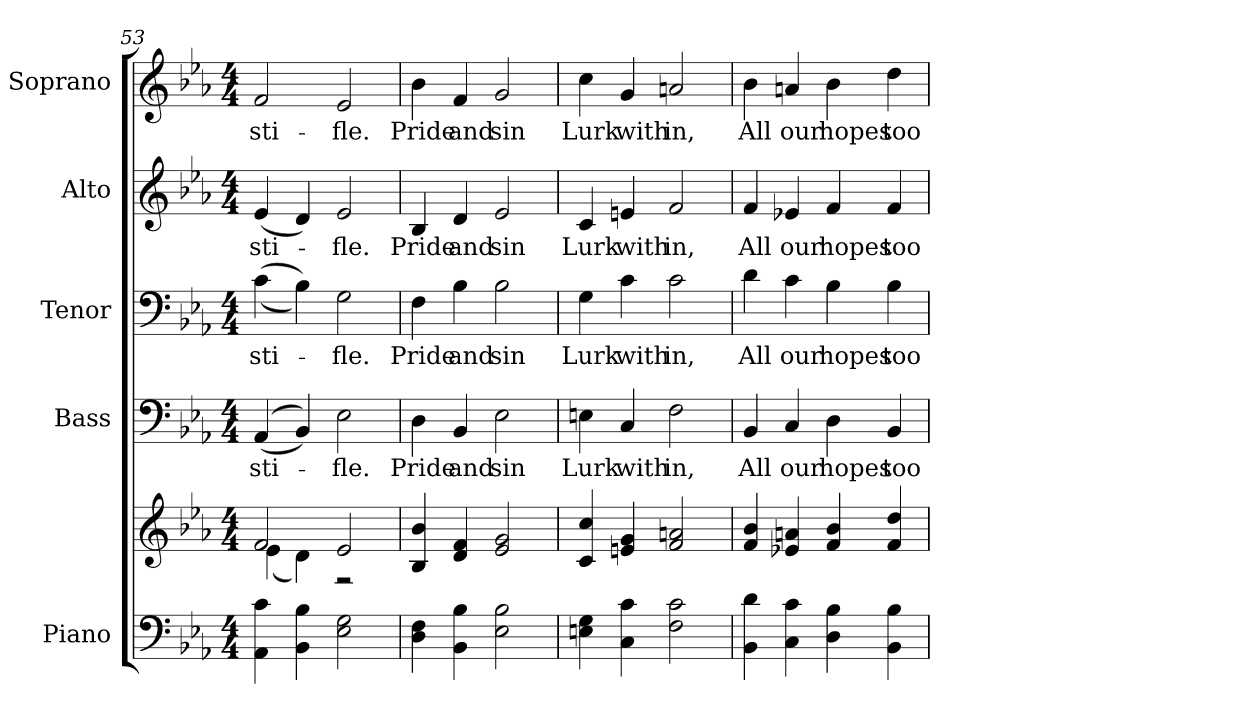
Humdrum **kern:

**kern	**kern	**kern	**text	**kern	**text	**kern	**text	**kern	**text
*part5	*part5	*part4	*part4	*part3	*part3	*part2	*part2	*part1	*part1
*staff6	*staff5	*staff4	*staff4	*staff3	*staff3	*staff2	*staff2	*staff1	*staff1
*I"Piano	*	*I"Bass	*	*I"Tenor	*	*I"Alto	*	*I"Soprano	*
*I'Pno.	*	*I'B.	*	*I'T.	*	*I'A.	*	*I'S.	*
!!LO:PB:g=z
*clefF4	*clefG2	*clefF4	*	*clefF4	*	*clefG2	*	*clefG2	*
*k[b-e-a-]	*k[b-e-a-]	*k[b-e-a-]	*	*k[b-e-a-]	*	*k[b-e-a-]	*	*k[b-e-a-]	*
*E-:	*E-:	*E-:	*	*E-:	*	*E-:	*	*E-:	*
*M4/4	*M4/4	*M4/4	*	*M4/4	*	*M4/4	*	*M4/4	*
=53	=53	=53	=53	=53	=53	=53	=53	=53	=53
*	*^	*	*	*	*	*	*	*	*
!	!	!	!	!LO:LY:b:color=#000000	!	!	!	!	!	!
!	!	!	!	!	!	!LO:LY:b:color=#000000	!	!	!	!
!	!	!	!	!	!	!	!	!LO:LY:b:color=#000000	!	!
!	!	!	!	!	!	!	!	!	!	!LO:LY:b:color=#000000
4AA-i\ 4ci	2fi/	(4e-i\	((4AA-i/	sti-	((4ci\	sti-	(4e-i/	sti-	2fi/	sti-
4BB-i\ 4B-i	.	4di\)	4BB-i/))	.	4B-i\))	.	4di/)	.	.	.
!	!	!	!	!LO:LY:b:color=#000000	!	!	!	!	!	!
!	!	!	!	!	!	!LO:LY:b:color=#000000	!	!	!	!
!	!	!	!	!	!	!	!	!LO:LY:b:color=#000000	!	!
!	!	!	!	!	!	!	!	!	!	!LO:LY:b:color=#000000
2E-i\ 2Gi	2e-i/	2r	2E-i\	-fle.	2Gi\	-fle.	2e-i/	-fle.	2e-i/	-fle.
*	*v	*v	*	*	*	*	*	*	*	*
=54	=54	=54	=54	=54	=54	=54	=54	=54	=54
*	*^	*	*	*	*	*	*	*	*
!	!	!	!	!LO:LY:b:color=#000000	!	!	!	!	!	!
*	*v	*v	*	*	*	*	*	*	*	*
*	*^	*	*	*	*	*	*	*	*
!	!	!	!	!	!	!LO:LY:b:color=#000000	!	!	!	!
*	*v	*v	*	*	*	*	*	*	*	*
*	*^	*	*	*	*	*	*	*	*
!	!	!	!	!	!	!	!	!LO:LY:b:color=#000000	!	!
*	*v	*v	*	*	*	*	*	*	*	*
*	*^	*	*	*	*	*	*	*	*
!	!	!	!	!	!	!	!	!	!	!LO:LY:b:color=#000000
*	*v	*v	*	*	*	*	*	*	*	*
4Di\ 4Fi	4B-i/ 4b-i	4Di\	Pride	4Fi\	Pride	4B-i/	Pride	4b-i\	Pride
!	!	!	!LO:LY:b:color=#000000	!	!	!	!	!	!
!	!	!	!	!	!LO:LY:b:color=#000000	!	!	!	!
!	!	!	!	!	!	!	!LO:LY:b:color=#000000	!	!
!	!	!	!	!	!	!	!	!	!LO:LY:b:color=#000000
4BB-i\ 4B-i	4di/ 4fi	4BB-i/	and	4B-i\	and	4di/	and	4fi/	and
!	!	!	!LO:LY:b:color=#000000	!	!	!	!	!	!
!	!	!	!	!	!LO:LY:b:color=#000000	!	!	!	!
!	!	!	!	!	!	!	!LO:LY:b:color=#000000	!	!
!	!	!	!	!	!	!	!	!	!LO:LY:b:color=#000000
2E-i\ 2B-i	2e-i/ 2gi	2E-i\	sin	2B-i\	sin	2e-i/	sin	2gi/	sin
!!LO:PB:g=z
=55	=55	=55	=55	=55	=55	=55	=55	=55	=55
!	!	!	!LO:LY:b:color=#000000	!	!	!	!	!	!
!	!	!	!	!	!LO:LY:b:color=#000000	!	!	!	!
!	!	!	!	!	!	!	!LO:LY:b:color=#000000	!	!
!	!	!	!	!	!	!	!	!	!LO:LY:b:color=#000000
4Eni\ 4Gi	4ci/ 4cci	4Eni\	Lurk	4Gi\	Lurk	4ci/	Lurk	4cci\	Lurk
!	!	!	!LO:LY:b:color=#000000	!	!	!	!	!	!
!	!	!	!	!	!LO:LY:b:color=#000000	!	!	!	!
!	!	!	!	!	!	!	!LO:LY:b:color=#000000	!	!
!	!	!	!	!	!	!	!	!	!LO:LY:b:color=#000000
4Ci\ 4ci	4eni/ 4gi	4Ci/	with	4ci\	with	4eni/	with	4gi/	with
!	!	!	!LO:LY:b:color=#000000	!	!	!	!	!	!
!	!	!	!	!	!LO:LY:b:color=#000000	!	!	!	!
!	!	!	!	!	!	!	!LO:LY:b:color=#000000	!	!
!	!	!	!	!	!	!	!	!	!LO:LY:b:color=#000000
2Fi\ 2ci	2fi/ 2ani	2Fi\	in,	2ci\	in,	2fi/	in,	2ani/	in,
=56	=56	=56	=56	=56	=56	=56	=56	=56	=56
!	!	!	!LO:LY:b:color=#000000	!	!	!	!	!	!
!	!	!	!	!	!LO:LY:b:color=#000000	!	!	!	!
!	!	!	!	!	!	!	!LO:LY:b:color=#000000	!	!
!	!	!	!	!	!	!	!	!	!LO:LY:b:color=#000000
4BB-i\ 4di	4fi/ 4b-i	4BB-i/	All	4di\	All	4fi/	All	4b-i\	All
!	!	!	!LO:LY:b:color=#000000	!	!	!	!	!	!
!	!	!	!	!	!LO:LY:b:color=#000000	!	!	!	!
!	!	!	!	!	!	!	!LO:LY:b:color=#000000	!	!
!	!	!	!	!	!	!	!	!	!LO:LY:b:color=#000000
4Ci\ 4ci	4e-Xi/ 4ani	4Ci/	our	4ci\	our	4e-Xi/	our	4ani/	our
!	!	!	!LO:LY:b:color=#000000	!	!	!	!	!	!
!	!	!	!	!	!LO:LY:b:color=#000000	!	!	!	!
!	!	!	!	!	!	!	!LO:LY:b:color=#000000	!	!
!	!	!	!	!	!	!	!	!	!LO:LY:b:color=#000000
4Di\ 4B-i	4fi/ 4b-i	4Di\	hopes	4B-i\	hopes	4fi/	hopes	4b-i\	hopes
!	!	!	!LO:LY:b:color=#000000	!	!	!	!	!	!
!	!	!	!	!	!LO:LY:b:color=#000000	!	!	!	!
!	!	!	!	!	!	!	!LO:LY:b:color=#000000	!	!
!	!	!	!	!	!	!	!	!	!LO:LY:b:color=#000000
4BB-i\ 4B-i	4fi/ 4ddi	4BB-i/	too	4B-i\	too	4fi/	too	4ddi\	too
=	=	=	=	=	=	=	=	=	=
*-	*-	*-	*-	*-	*-	*-	*-	*-	*-
